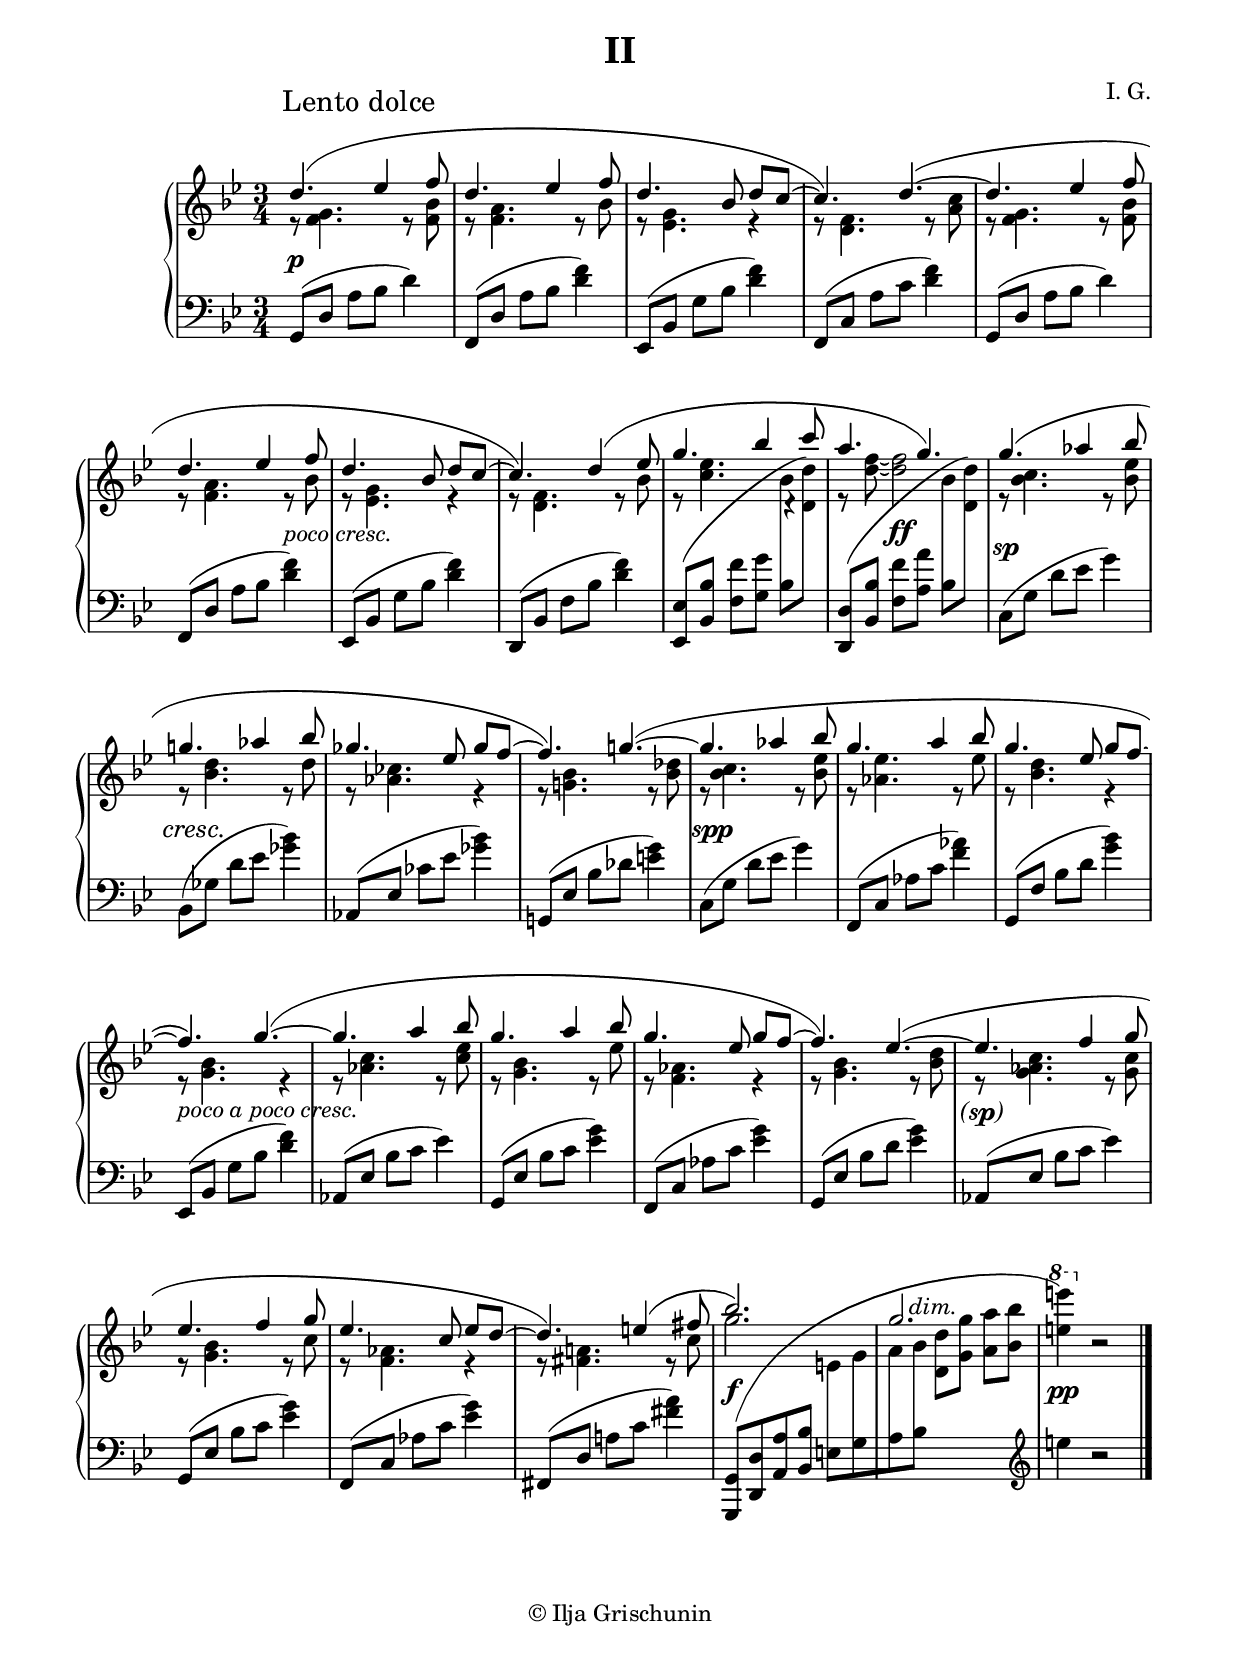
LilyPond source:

\version "2.18.0"

\language "deutsch"

\header {
  title = "II"
  composer = "I. G."
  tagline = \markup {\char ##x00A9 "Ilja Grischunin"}
}

\paper {
  #(set-paper-size "a4")
  top-system-spacing #'basic-distance = #25
  top-markup-spacing #'basic-distance = #15
  markup-system-spacing #'basic-distance = #25
  system-system-spacing #'basic-distance = #20
  last-bottom-spacing #'basic-distance = #25
  left-margin = 15
  right-margin = 15
  %two-sided = ##t
  %inner-margin = 25
  %outer-margin = 15
}

\layout {
  \context {
    \PianoStaff
    \consists #Span_stem_engraver
  }
  \context{
    \Score
    \override StaffGrouper.staff-staff-spacing.basic-distance = #13
    \remove "Bar_number_engraver"
  }
}
%%%%%%%%% SCRIPTS %%%%%%%%%
makeOctaves =
#(define-music-function (parser location arg mus)
   (integer? ly:music?)
   #{<<
     \withMusicProperty #'to-relative-callback
     #(lambda (m p)
        (let ((mu (ly:music-property m 'element)))
          (ly:music-transpose mu (ly:make-pitch (- arg) 0 0))
          (ly:make-music-relative! mu p)
          (ly:music-transpose mu (ly:make-pitch arg 0 0)))
        p)
     \transpose c' $(ly:make-pitch arg 0 0) $mus
     $mus
     >>
   #})

paren =
#(define-event-function (parser location dyn) (ly:event?)
   (make-dynamic-script
    #{ \markup \concat {
      \normal-text \italic \fontsize #1 (
      #(ly:music-property dyn 'text)
      \normal-text \italic \fontsize #1 )
       }
    #}))
wstem = #(define-music-function (parser location extent) (pair?) #{
  \once \override Staff.Stem #'X-extent = #extent
           #})
%%%%%%%%%%% RH %%%%%%%%%%%%
rechts = \relative {
  \clef treble
  \key g \minor
  \time 3/4
  \set Timing.beamExceptions = #'()
  \set Timing.baseMoment = #(ly:make-moment 1/4)
  \set Timing.beatStructure = #'(1 1 1)
  \override Score.RehearsalMark.extra-offset = #'(4 . 2)
  \mark "Lento dolce"
  <<
    {
      \override Slur.positions = #'(3 . 1)
      d''4.( es4 f8 d4. es4 f8 d4. b8 d c~ c4.) d~(
      d es4 f8 d4. es4 f8 d4. b8 d c~ c4.) d4( es8
      g4. b4 c8 a4. g) g4.( as4 b8 g!4.  as4 b8 ges4. es8 ges f~ f4.) g!~(
      g as4 b8 g4. a4 b8 g4. es8 g f~ f4.) g~(
      g a4 b8 g4. a4 b8 g4. es8 g f~ f4.) es~(
      es f4 g8 es4. f4 g8 es4. c8 es d~ d4.) e4( fis8 b2.) g2. s
    }
    \\
    {
      r8 <f, g>4. r8 <f b> r <f a>4. r8 b r <es, g>4. r4 r8 <d f>4. r8 <a' c>
      r8 <f g>4. r8 <f b> r <f a>4. r8 b r <es, g>4. r4 r8 <d f>4. r8 b'
      r <c es>4.
      \once \override Rest.extra-offset = #'(0.5 . 0.5)
      r4 r8 <d f>~ q2
      r8 <b c>4. r8 <b es> r <b d>4. r8 d r <as ces>4. r4 r8 <g! b>4. r8 <b des>
      r <b c>4. r8 <b es> r <as es'>4. r8 es' r <b d>4. r4 r8 <g b>4. r4
      r8 <as c>4. r8 <c es> r <g b>4. r8 es' r <f, as>4. r4 r8 <g b>4. r8 <b d>
      r
      \once \override Accidental.extra-offset = #'(.7 . 0)
      <g as c>4. r8 <g c> r <g b>4.r8 c r <f, as>4. r4 r8 <fis a!>4. r8 c' g'2.
      s s
    }
    \\
    {
      \voiceTwo
      s2.*8 s2
      \autoBeamOff
      \crossStaff {b,8 s s2 b8 s}
      \autoBeamOn
      s2.*16 s2
      \autoBeamOff
      \crossStaff {e,8 g a b}
      \autoBeamOn
      s2
      \change Staff = LH
      \clef treble
      e4 b2\rest
    }
  >>
  \bar "|."
}
%%%%%%%%%%% LH %%%%%%%%%%%%
links = \relative {
  \clef bass
  \key g \minor
  \time 3/4
  \set Timing.beamExceptions = #'()
  \set Timing.baseMoment = #(ly:make-moment 1/4)
  \set Timing.beatStructure = #'(1 1 1)

  g,8( d' a' b d4)
  f,,8( d' a' b <d f>4)
  es,,8( b' g' b <d f>4)
  f,,8( c' a' c <d f>4)
  g,,8( d' a' b d4)
  f,,8( d' a' b <d f>4)
  es,,8( b' g' b <d f>4)
  d,,8( b' f' b <d f>4)
  \makeOctaves #1 {
    es,,8( b' f' g
  }
  \stemDown
  b
  \change Staff = RH
  \makeOctaves #1 {
    d)
  }
  \change Staff = LH
  \stemNeutral
  \makeOctaves #1 {
    d,,8( b' f' a
  }
  \stemDown
  b
  \change Staff = RH
  \makeOctaves #1 {
    d)
  }
  \change Staff = LH
  \stemNeutral
  c,8( g' d' es g4)
  b,,8( ges' d' es <ges b>4)
  as,,8( es' ces' es <ges b>4)
  g,,!8( es' b' des <e g>4)
  c,8( g' d' es g4)
  f,,8( c' as' c <f as>4)
  g,,8( f' b d <g b>4)
  es,,8( b' g' b <d f>4)
  as,8( es' b' c es4)
  g,,8( es' b' c <es g>4)
  f,,8( c' as' c <es g>4)
  g,,8( es' b' d <es g>4)
  as,,8( es' b' c es4)
  g,,8( es' b' c <es g>4)
  f,,8( c' as' c <es g>4)
  fis,,8( d' a'! c <fis a>4)
  \shape #'((0 . -1) (2 . 10) (0 . 2) (-0.3 . -0.3)) Slur
  \makeOctaves #-1 {
    g,,8[( d' a' b]
  }
  e,[ g a b]
  \change Staff = RH
  \stemDown
  \makeOctaves #1 {
    d g a b
    \ottava #1
    \set Staff.ottavation = #"8"
    e'4)
    \ottava #0
  }
  r2

}
%%%%%%%%%%%%D%%%%%%%%%%%%
dynamic = {
  \override Hairpin.to-barline = ##f
  \override DynamicTextSpanner.style = #'none
  s2.*5\p s2 s4-\markup { \italic { poco cresc. } } s2.*3
  s4
  \once\override DynamicText.extra-offset = #'(0 . -.5)
  s2\ff
  \once\override DynamicText.extra-offset = #'(0 . -2)
  s2.\sp
  \override DynamicTextSpanner.extra-offset = #'(-1.5 . -1)
  s2.*3\cresc
  \once\override DynamicText.extra-offset = #'(.5 . -1)
  s2.*3\spp s2.*5-\markup { \italic { poco a poco cresc. } }
  \override DynamicText.extra-offset = #'(0 . -1)
  s2.*4\paren\sp
  \override DynamicText.extra-offset = #'(0 . 1)
  s2.\f
  \override DynamicTextSpanner.extra-offset = #'(2 . 9)
  \override DynamicText.extra-offset = #'(0 . 1)
  \small s\dim \normalsize s\pp
}
%%%%%%%%%%%%%%%%%%%%%%
\score {
  \new PianoStaff <<
    \new Staff = "RH" \rechts
    \new Dynamics = "DYN" \dynamic
    \new Staff = "LH" \links
  >>
}